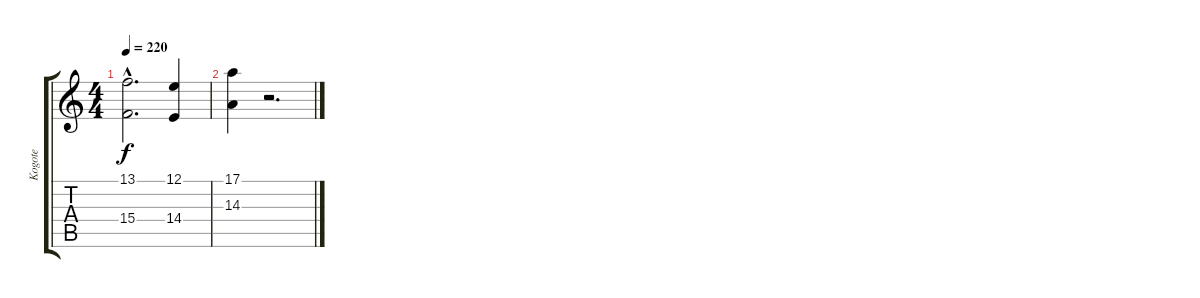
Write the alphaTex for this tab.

\track ("Kogote" "Kogote") {instrument drawbarorgan}
\staff {score tabs}
\tuning (E4 B3 G3 D3 A2 E2) {hide}
\ts (4 4)
\tempo 220
\clef g2
\ks c
(13.1{hac} 15.4{hac}).2{d dy f} (12.1 14.4).4 |
(17.1 14.3).4 r.2{d}
